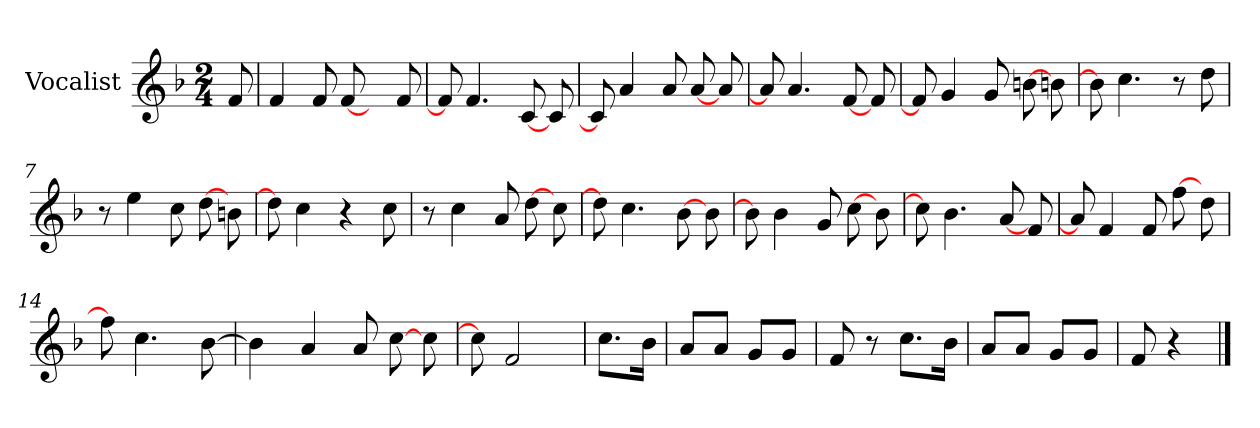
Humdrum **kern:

**kern
*part1
*staff1
*I"Vocalist
*k[b-]
*F:
*M2/4
=
8f
=1
4f
8f
[8f
8ryy
8f
=2
8f]
4.f
[8c
8c
=3
8c]
4a
8a
[8a
8a
=4
8a]
4.a
[8f
8f
=5
8f]
4g
8g
[8bn
8bn
=6
8b]
4.cc
8r
8dd
=7
8r
4ee
8cc
[8dd
8bn
=8
8dd]
4cc
4r
8cc
=9
8r
4cc
8a
[8dd
8cc
=10
8dd]
4.cc
[8b-
8b-
=11
8b-]
4b-
8g
[8cc
8b-
=12
8cc]
4.b-
[8a
8f
=13
8a]
4f
8f
[8ff
8dd
=14
8ff]
4.cc
[8b-
=15
4b-]
4a
8a
[8cc
8cc
=16
8cc]
2f
=17
8.ccL
16b-Jk
=18
8aL
8aJ
8gL
8gJ
=19
8f
8r
8.ccL
16b-Jk
=20
8aL
8aJ
8gL
8gJ
=21
8f
4r
==
*-
